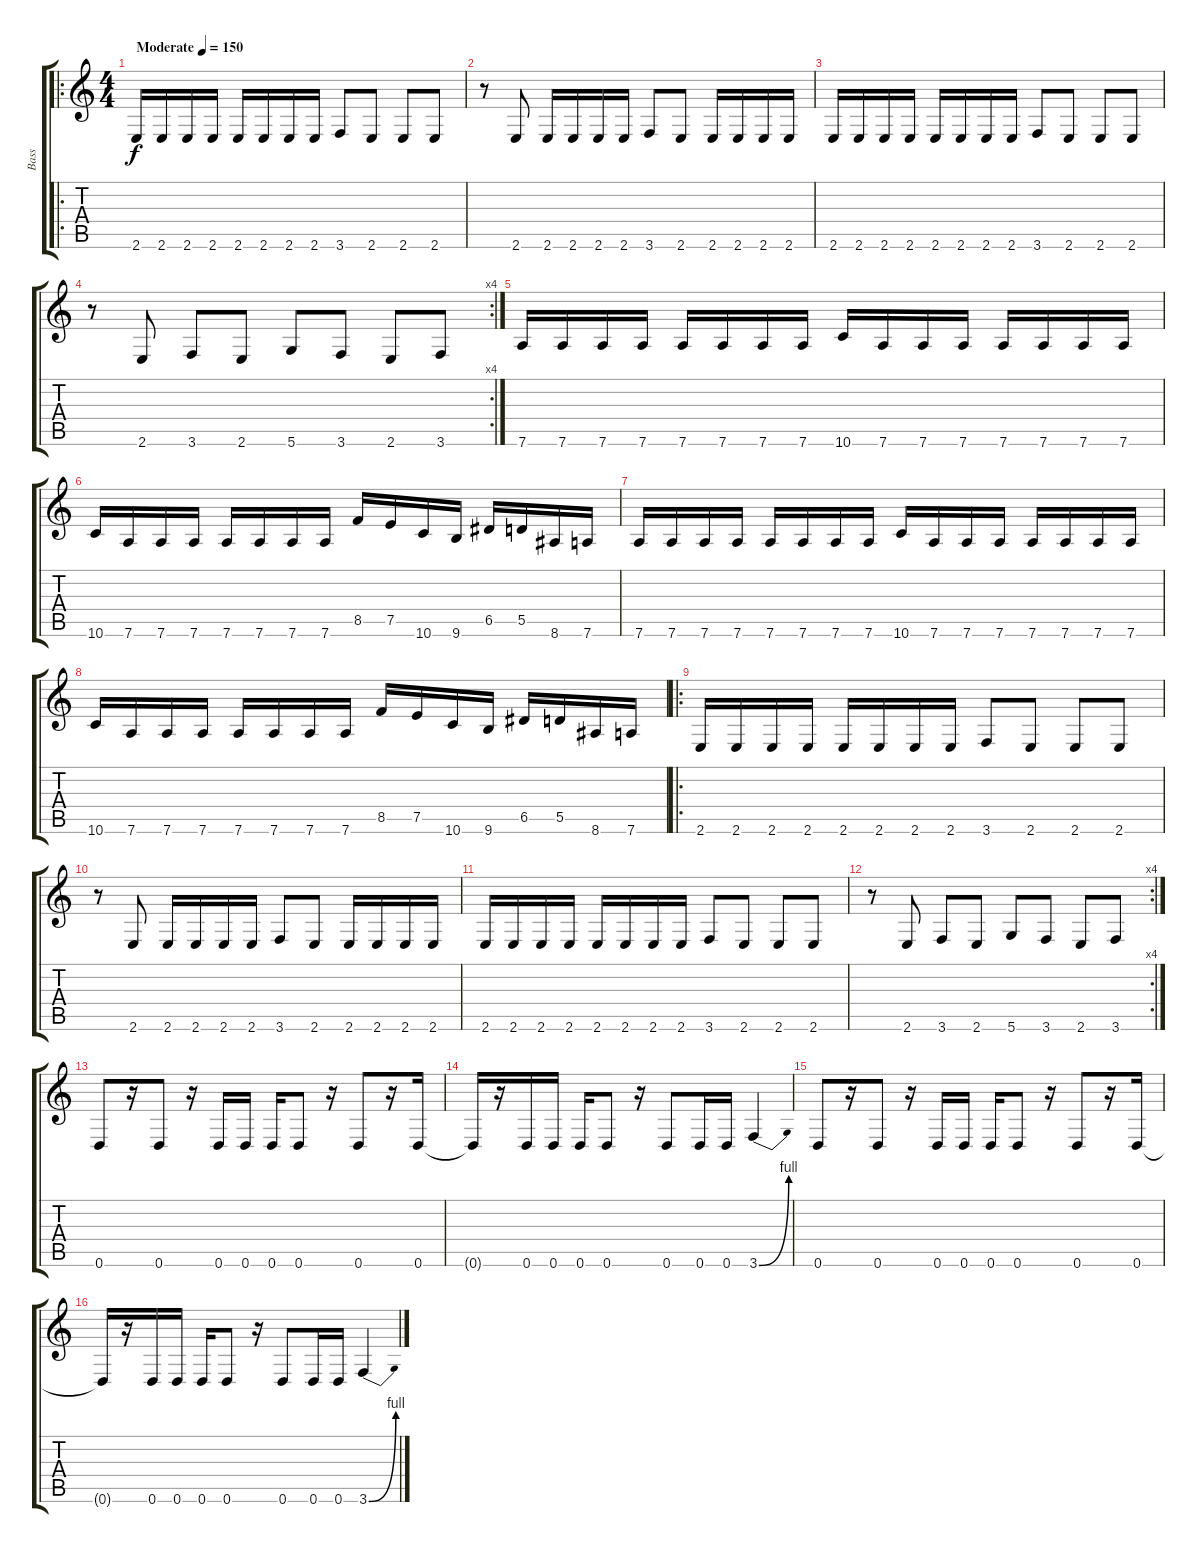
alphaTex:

\track ("Bass" "Bass") {instrument electricbasspick}
\staff {score tabs}
\tuning (E4 B3 G3 D3 A2 D2) {hide}
\ro
\ts (4 4)
\tempo (150 "Moderate")
\clef g2
\ks c
2.6.16{dy f instrument electricbasspick} 2.6.16 2.6.16 2.6.16 2.6.16 2.6.16 2.6.16 2.6.16 3.6.8 2.6.8 2.6.8 2.6.8 |
r.8 2.6.8 2.6.16 2.6.16 2.6.16 2.6.16 3.6.8 2.6.8 2.6.16 2.6.16 2.6.16 2.6.16 |
2.6.16 2.6.16 2.6.16 2.6.16 2.6.16 2.6.16 2.6.16 2.6.16 3.6.8 2.6.8 2.6.8 2.6.8 |
\rc 4
r.8 2.6.8 3.6.8 2.6.8 5.6.8 3.6.8 2.6.8 3.6.8 |
7.6.16 7.6.16 7.6.16 7.6.16 7.6.16 7.6.16 7.6.16 7.6.16 10.6.16 7.6.16 7.6.16 7.6.16 7.6.16 7.6.16 7.6.16 7.6.16 |
10.6.16 7.6.16 7.6.16 7.6.16 7.6.16 7.6.16 7.6.16 7.6.16 8.5.16 7.5.16 10.6.16 9.6.16 6.5.16 5.5.16 8.6.16 7.6.16 |
7.6.16 7.6.16 7.6.16 7.6.16 7.6.16 7.6.16 7.6.16 7.6.16 10.6.16 7.6.16 7.6.16 7.6.16 7.6.16 7.6.16 7.6.16 7.6.16 |
10.6.16 7.6.16 7.6.16 7.6.16 7.6.16 7.6.16 7.6.16 7.6.16 8.5.16 7.5.16 10.6.16 9.6.16 6.5.16 5.5.16 8.6.16 7.6.16 |
\ro
2.6.16 2.6.16 2.6.16 2.6.16 2.6.16 2.6.16 2.6.16 2.6.16 3.6.8 2.6.8 2.6.8 2.6.8 |
r.8 2.6.8 2.6.16 2.6.16 2.6.16 2.6.16 3.6.8 2.6.8 2.6.16 2.6.16 2.6.16 2.6.16 |
2.6.16 2.6.16 2.6.16 2.6.16 2.6.16 2.6.16 2.6.16 2.6.16 3.6.8 2.6.8 2.6.8 2.6.8 |
\rc 4
r.8 2.6.8 3.6.8 2.6.8 5.6.8 3.6.8 2.6.8 3.6.8 |
0.6.8 r.16 0.6.8 r.16 0.6.16 0.6.16 0.6.16 0.6.8 r.16 0.6.8 r.16 0.6.16 |
0.6{t}.16 r.16 0.6.16 0.6.16 0.6.16 0.6.8 r.16 0.6.8 0.6.16 0.6.16 3.6{be (bend 0 0 60 4)}.4 |
0.6.8 r.16 0.6.8 r.16 0.6.16 0.6.16 0.6.16 0.6.8 r.16 0.6.8 r.16 0.6.16 |
0.6{t}.16 r.16 0.6.16 0.6.16 0.6.16 0.6.8 r.16 0.6.8 0.6.16 0.6.16 3.6{be (bend 0 0 60 4)}.4
